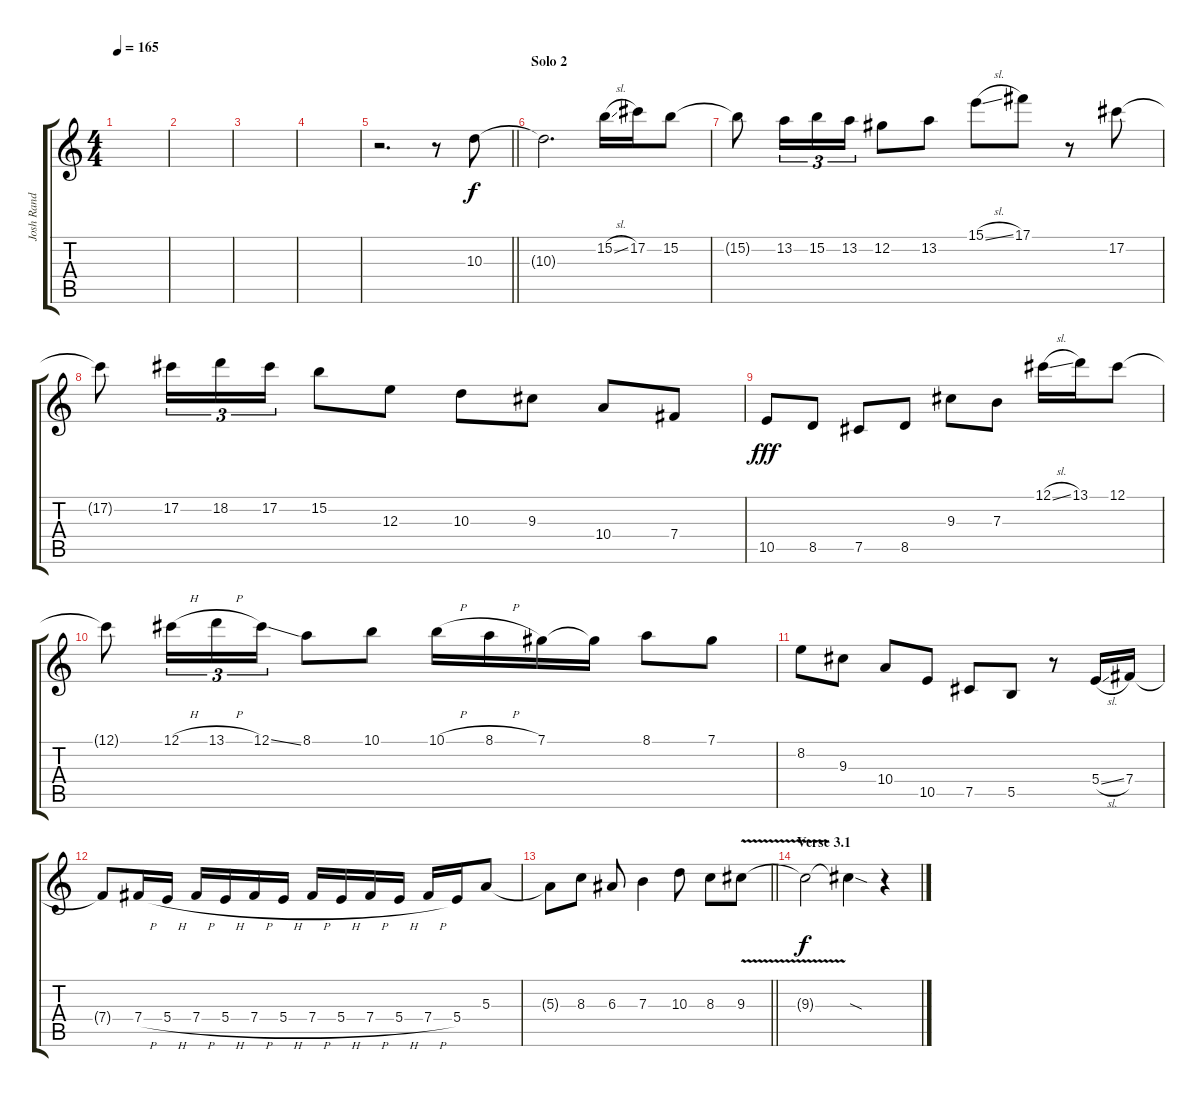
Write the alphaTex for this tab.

\track ("Josh Rand (Solo)" "Josh Rand ") {instrument distortionguitar}
\staff {score tabs}
\tuning (Db4 Ab3 E3 B2 Gb2 B1) {hide}
\ts (4 4)
\tempo 165
\clef g2
\ks c
|
|
|
|
\barLineRight lightlight
r.2{d} r.8 10.3.8{volume 12} |
\section ("" "Solo 2")
10.3{t}.2{d} 15.2{sl}.16 17.2.16 15.2.8 |
15.2{t}.8 13.2.16{tu (3 2)} 15.2.16{tu (3 2)} 13.2.16{tu (3 2)} 12.2.8 13.2.8 15.1{sl}.8 17.1.8 r.8 17.2.8 |
17.2{t}.8 17.2.16{tu (3 2)} 18.2.16{tu (3 2)} 17.2.16{tu (3 2)} 15.2.8 12.3.8{dy f} 10.3.8 9.3.8 10.4.8 7.4.8 |
10.5.8{dy fff} 8.5.8 7.5.8 8.5.8 9.3.8 7.3.8 12.1{sl}.16 13.1.16 12.1.8 |
12.1{t}.8 12.1{h}.16{tu (3 2)} 13.1{h}.16{tu (3 2)} 12.1{ss}.16{tu (3 2)} 8.1.8 10.1.8 10.1{h}.16 8.1{h}.16 7.1.16 7.1{t}.16 8.1.8 7.1.8 |
8.2.8 9.3.8 10.4.8 10.5.8 7.5.8 5.5.8 r.8 5.4{sl}.16 7.4.16 |
7.4{t}.8 7.4{h}.16 5.4{h}.16 7.4{h}.16 5.4{h}.16 7.4{h}.16 5.4{h}.16 7.4{h}.16 5.4{h}.16 7.4{h}.16 5.4{h}.16 7.4{h}.16 5.4.16 5.3.8 |
\barLineRight lightlight
5.3{t}.8 8.3.8 6.3.8 7.3.4 10.3.8 8.3.8 9.3{v}.8 |
\section ("" "Verse 3.1")
9.3{t}.2{dy f} 9.3{sod t}.4 r.4
